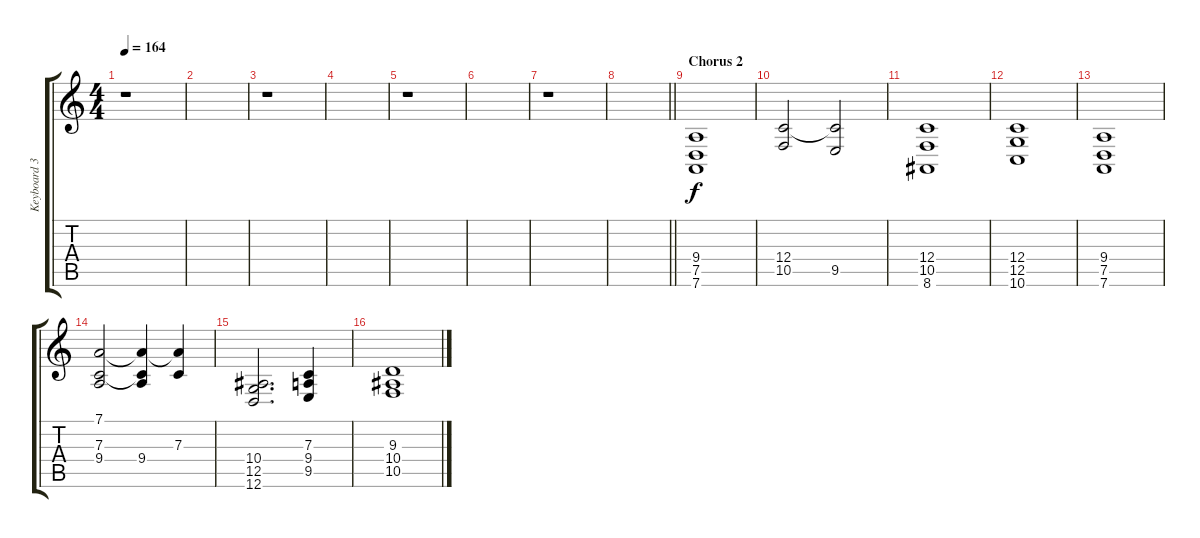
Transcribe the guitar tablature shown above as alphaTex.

\track ("Keyboard 3/Tuomas" "Keyboard 3") {instrument synthstrings1}
\staff {score tabs}
\tuning (D4 A3 F3 C3 G2 D2) {hide}
\ts (4 4)
\tempo 164
\clef g2
\ks c
r.1{dy f} |
|
r.1 |
|
r.1 |
|
r.1 |
\barLineRight lightlight
|
\section ("" "Chorus 2")
(9.4 7.5 7.6).1 |
(12.4 10.5).2 (12.4{t} 9.5).2 |
(12.4 10.5 8.6).1 |
(12.4 12.5 10.6).1 |
(9.4 7.5 7.6).1 |
(7.1 7.3 9.4).2 (7.1{t} 7.3{t} 9.4).4 (7.1{t} 7.3).4 |
(10.4 12.5 12.6).2{d} (7.3 9.4 9.5).4 |
(9.3 10.4 10.5).1
